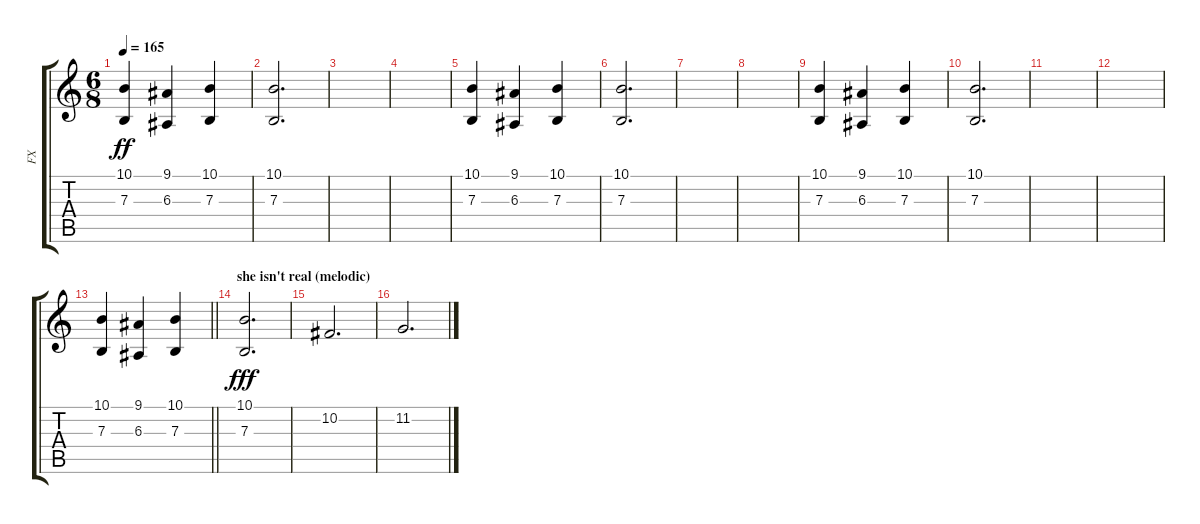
\track ("FX" "FX") {instrument seashore}
\staff {score tabs}
\tuning (Db4 Ab3 E3 B2 Gb2 B1) {hide}
\ts (6 8)
\tempo 165
\clef g2
\ks c
(10.1 7.3).4{dy ff} (9.1 6.3).4 (10.1 7.3).4 |
(10.1 7.3).2{d} |
|
|
(10.1 7.3).4 (9.1 6.3).4 (10.1 7.3).4 |
(10.1 7.3).2{d} |
|
|
(10.1 7.3).4 (9.1 6.3).4 (10.1 7.3).4 |
(10.1 7.3).2{d} |
|
|
\barLineRight lightlight
(10.1 7.3).4 (9.1 6.3).4 (10.1 7.3).4 |
\section ("" "she isn't real (melodic)")
(10.1 7.3).2{d dy fff} |
10.2.2{d} |
11.2.2{d}
